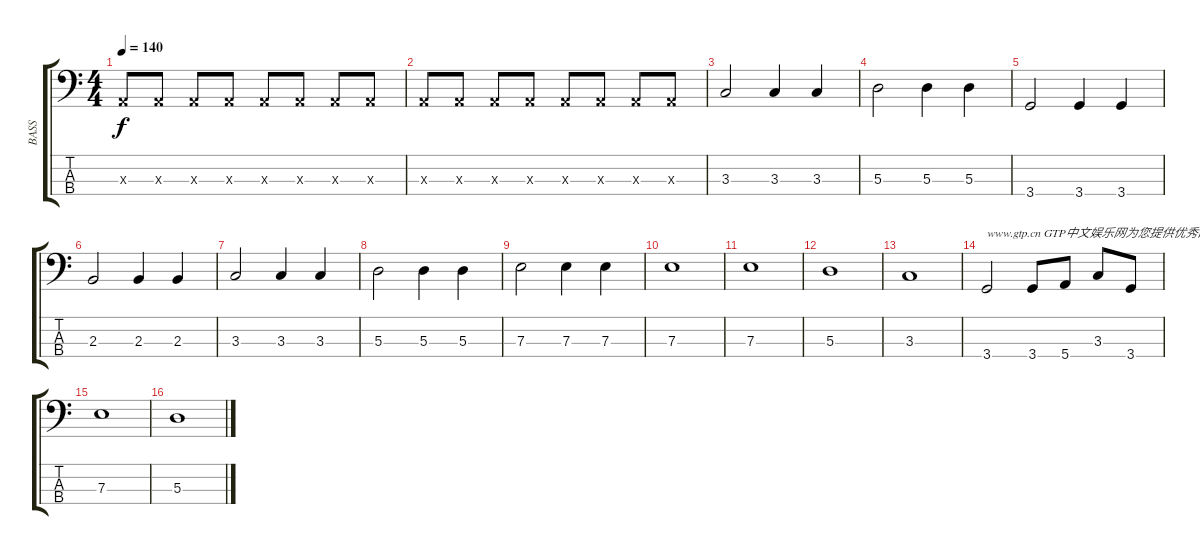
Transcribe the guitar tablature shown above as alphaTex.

\track ("BASS" "BASS") {instrument electricbassfinger}
\staff {score tabs}
\tuning (G2 D2 A1 E1) {hide}
\ts (4 4)
\tempo 140
\clef f4
\ks c
0.3{x}.8{dy f} 0.3{x}.8 0.3{x}.8 0.3{x}.8 0.3{x}.8 0.3{x}.8 0.3{x}.8 0.3{x}.8 |
0.3{x}.8 0.3{x}.8 0.3{x}.8 0.3{x}.8 0.3{x}.8 0.3{x}.8 0.3{x}.8 0.3{x}.8 |
3.3.2 3.3.4 3.3.4 |
5.3.2 5.3.4 5.3.4 |
3.4.2 3.4.4 3.4.4 |
2.3.2 2.3.4 2.3.4 |
3.3.2 3.3.4 3.3.4 |
5.3.2 5.3.4 5.3.4 |
7.3.2 7.3.4 7.3.4 |
7.3.1 |
7.3.1 |
5.3.1 |
3.3.1 |
3.4.2{txt "www.gtp.cn GTP中文娱乐网为您提供优秀的谱子"} 3.4.8 5.4.8 3.3.8 3.4.8 |
7.3.1 |
5.3.1
